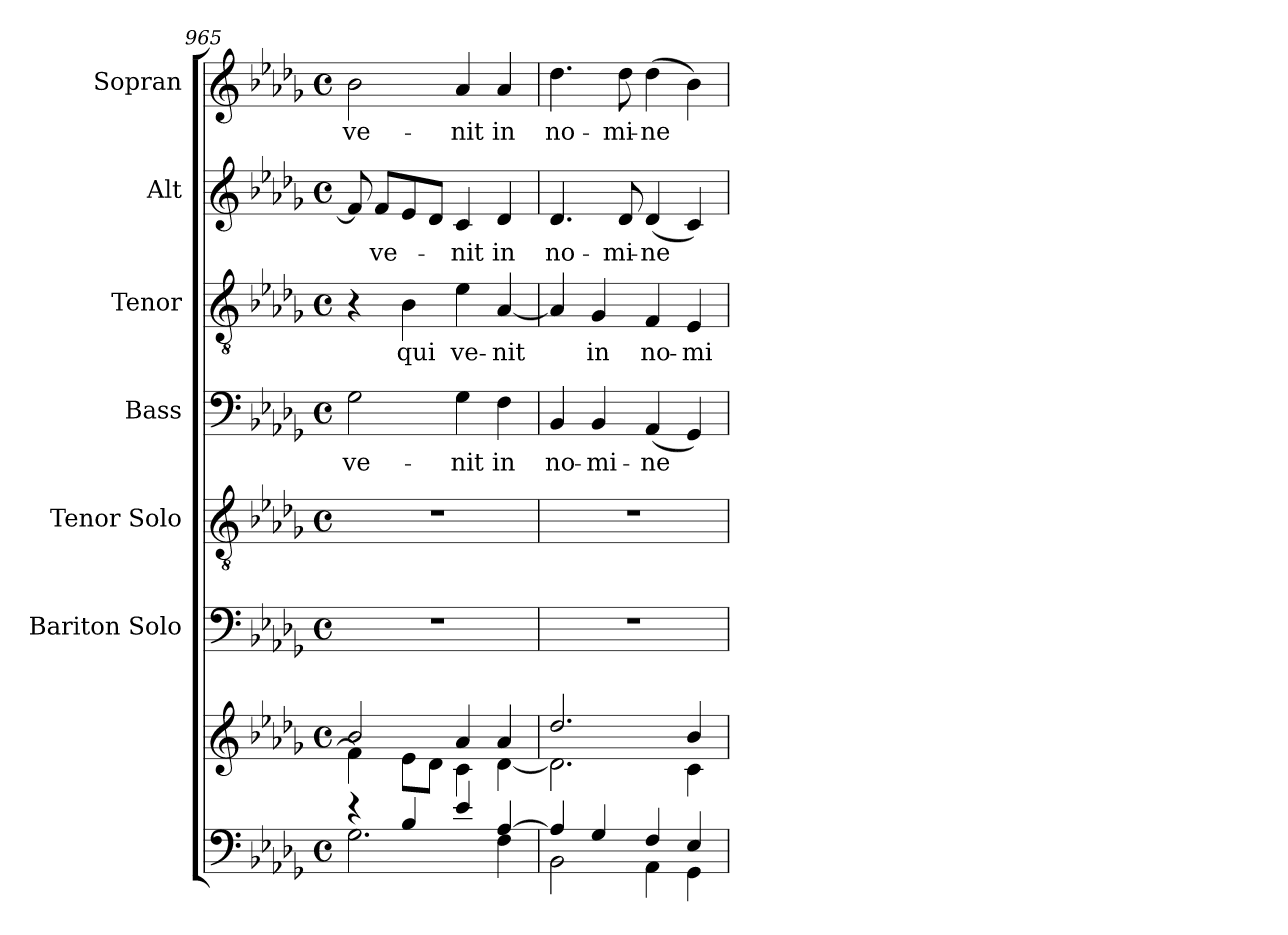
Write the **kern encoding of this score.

**kern	**kern	**kern	**kern	**kern	**text	**kern	**text	**kern	**text	**kern	**text
*part7	*part7	*part6	*part5	*part4	*part4	*part3	*part3	*part2	*part2	*part1	*part1
*staff8	*staff7	*staff6	*staff5	*staff4	*staff4	*staff3	*staff3	*staff2	*staff2	*staff1	*staff1
*	*	*I"Bariton Solo	*I"Tenor Solo	*I"Bass	*	*I"Tenor	*	*I"Alt	*	*I"Sopran	*
*	*	*	*	*I'B.	*	*I'T.	*	*I'A.	*	*I'S.	*
!!LO:LB:g=z
*clefF4	*clefG2	*clefF4	*clefGv2	*clefF4	*	*clefGv2	*	*clefG2	*	*clefG2	*
*k[b-e-a-d-g-]	*k[b-e-a-d-g-]	*k[b-e-a-d-g-]	*k[b-e-a-d-g-]	*k[b-e-a-d-g-]	*	*k[b-e-a-d-g-]	*	*k[b-e-a-d-g-]	*	*k[b-e-a-d-g-]	*
*D-:	*D-:	*D-:	*D-:	*D-:	*	*D-:	*	*D-:	*	*D-:	*
*M4/4	*M4/4	*M4/4	*M4/4	*M4/4	*	*M4/4	*	*M4/4	*	*M4/4	*
*met(c)	*met(c)	*met(c)	*met(c)	*met(c)	*	*met(c)	*	*met(c)	*	*met(c)	*
=965	=965	=965	=965	=965	=965	=965	=965	=965	=965	=965	=965
*^	*^	*	*	*	*	*	*	*	*	*	*
!	!	!	!	!	!	!	!LO:LY:b	!	!	!	!	!	!LO:LY:b
4rd	2.G-\	2b-/	4f\]	1r	1r	2G-\	ve-	4r	.	8f/]	.	2b-\	ve-
!	!	!	!	!	!	!	!	!	!	!	!LO:LY:b	!	!
.	.	.	.	.	.	.	.	.	.	8f/L	ve-	.	.
!	!	!	!	!	!	!	!	!	!LO:LY:b	!	!	!	!
4B-/	.	.	8e-\L	.	.	.	.	4B-\	qui	8e-/	.	.	.
.	.	.	8d-\J	.	.	.	.	.	.	8d-/J	.	.	.
!	!	!	!	!	!	!	!LO:LY:b	!	!LO:LY:b	!	!LO:LY:b	!	!LO:LY:b
4e-/	.	4a-/	4c\	.	.	4G-\	-nit	4e-\	ve-	4c/	-nit	4a-/	-nit
!	!	!	!	!	!	!	!LO:LY:b	!	!LO:LY:b	!	!LO:LY:b	!	!LO:LY:b
[>4A-/	4F\	4a-/	[<4d-\	.	.	4F\	in	[4A-/	-nit	4d-/	in	4a-/	in
=966	=966	=966	=966	=966	=966	=966	=966	=966	=966	=966	=966	=966	=966
!	!	!	!	!	!	!	!LO:LY:b	!	!	!	!LO:LY:b	!	!LO:LY:b
4A-/]	2BB-\	2.dd-/	2.d-\]	1r	1r	4BB-/	no-	4A-/]	.	4.d-/	no-	4.dd-\	no-
!	!	!	!	!	!	!	!LO:LY:b	!	!LO:LY:b	!	!	!	!
4G-/	.	.	.	.	.	4BB-/	-mi-	4G-/	in	.	.	.	.
!	!	!	!	!	!	!	!	!	!	!	!LO:LY:b	!	!LO:LY:b
.	.	.	.	.	.	.	.	.	.	8d-/	-mi-	8dd-\	-mi-
!	!	!	!	!	!	!	!LO:LY:b	!	!LO:LY:b	!	!LO:LY:b	!	!LO:LY:b
4F/	4AA-\	.	.	.	.	(<4AA-/	-ne	4F/	no-	(<4d-/	-ne	(>4dd-\	-ne
!	!	!	!	!	!	!	!	!	!LO:LY:b	!	!	!	!
4E-/	4GG-\	4b-/	4c\	.	.	4GG-/)	.	4E-/	-mi-	4c/)	.	4b-\)	.
*v	*v	*	*	*	*	*	*	*	*	*	*	*	*
*	*v	*v	*	*	*	*	*	*	*	*	*	*
=	=	=	=	=	=	=	=	=	=	=	=
*-	*-	*-	*-	*-	*-	*-	*-	*-	*-	*-	*-
